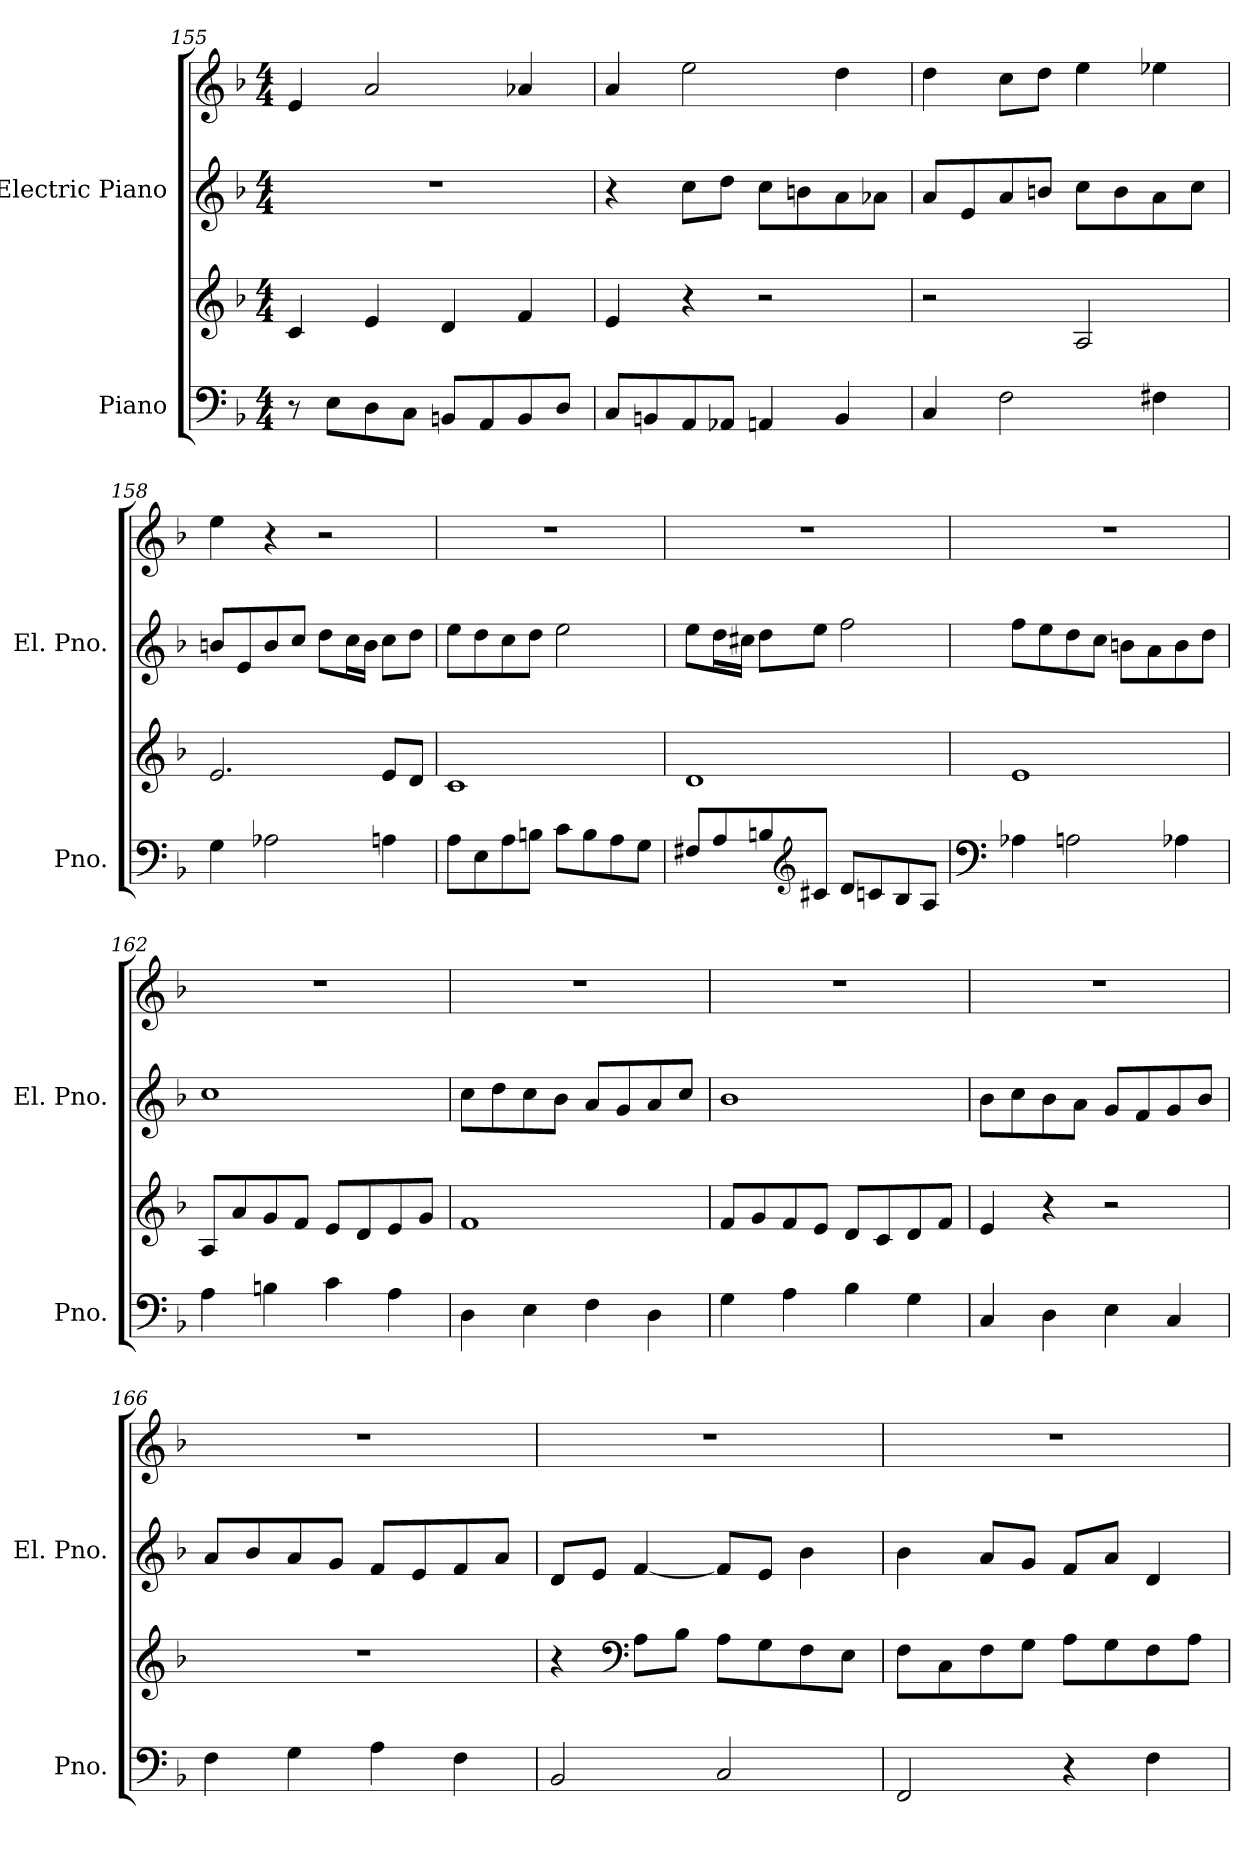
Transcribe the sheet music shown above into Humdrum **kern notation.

**kern	**kern	**kern	**kern
*part2	*part2	*part1	*part1
*staff4	*staff3	*staff2	*staff1
*I"Piano	*	*I"Electric Piano	*
*I'Pno.	*	*I'El. Pno.	*
*clefF4	*clefG2	*clefG2	*clefG2
*k[b-]	*k[b-]	*k[b-]	*k[b-]
*M4/4	*M4/4	*M4/4	*M4/4
=155	=155	=155	=155
8r	4c/	1r	4e/
8E\L	.	.	.
8D\	4e/	.	2a/
8C\J	.	.	.
8BBn/L	4d/	.	.
8AA/	.	.	.
8BB/	4f/	.	4a-X/
8D/J	.	.	.
=156	=156	=156	=156
8C/L	4e/	4r	4a/
8BBn/	.	.	.
8AA/	4r	8cc\L	2ee\
8AA-X/J	.	8dd\J	.
4AAn/	2r	8cc\L	.
.	.	8bn\	.
4BB/	.	8a\	4dd\
.	.	8a-X\J	.
!!LO:LB:g=z
=157	=157	=157	=157
4C/	2r	8a/L	4dd\
.	.	8e/	.
2F\	.	8a/	8cc\L
.	.	8bn/J	8dd\J
.	2A/	8cc\L	4ee\
.	.	8b\	.
4F#X\	.	8a\	4ee-X\
.	.	8cc\J	.
=158	=158	=158	=158
4G\	2.e/	8bn/L	4ee\
.	.	8e/	.
2A-X\	.	8b/	4r
.	.	8cc/J	.
.	.	8dd\L	2r
.	.	16cc\L	.
.	.	16b\JJ	.
4An\	8e/L	8cc\L	.
.	8d/J	8dd\J	.
=159	=159	=159	=159
8A\L	1c	8ee\L	1r
8E\	.	8dd\	.
8A\	.	8cc\	.
8Bn\J	.	8dd\J	.
8c\L	.	2ee\	.
8B\	.	.	.
8A\	.	.	.
8G\J	.	.	.
!!LO:LB:g=z
=160	=160	=160	=160
8F#X/L	1d	8ee\L	1r
8A/	.	16dd\L	.
.	.	16cc#X\JJ	.
8Bn/	.	8dd\L	.
*clefG2	*	*	*
8c#X/J	.	8ee\J	.
8d/L	.	2ff\	.
8cn/	.	.	.
8B/	.	.	.
8A/J	.	.	.
=161	=161	=161	=161
*clefF4	*	*	*
4A-X\	1e	8ff\L	1r
.	.	8ee\	.
2An\	.	8dd\	.
.	.	8cc\J	.
.	.	8bn\L	.
.	.	8a\	.
4A-X\	.	8b\	.
.	.	8dd\J	.
=162	=162	=162	=162
4A\	8A/L	1cc	1r
.	8a/	.	.
4Bn\	8g/	.	.
.	8f/J	.	.
4c\	8e/L	.	.
.	8d/	.	.
4A\	8e/	.	.
.	8g/J	.	.
!!LO:PB:g=z
=163	=163	=163	=163
4D\	1f	8cc\L	1r
.	.	8dd\	.
4E\	.	8cc\	.
.	.	8b-\J	.
4F\	.	8a/L	.
.	.	8g/	.
4D\	.	8a/	.
.	.	8cc/J	.
=164	=164	=164	=164
4G\	8f/L	1b-	1r
.	8g/	.	.
4A\	8f/	.	.
.	8e/J	.	.
4B-\	8d/L	.	.
.	8c/	.	.
4G\	8d/	.	.
.	8f/J	.	.
=165	=165	=165	=165
4C/	4e/	8b-\L	1r
.	.	8cc\	.
4D\	4r	8b-\	.
.	.	8a\J	.
4E\	2r	8g/L	.
.	.	8f/	.
4C/	.	8g/	.
.	.	8b-/J	.
=166	=166	=166	=166
4F\	1r	8a/L	1r
.	.	8b-/	.
4G\	.	8a/	.
.	.	8g/J	.
4A\	.	8f/L	.
.	.	8e/	.
4F\	.	8f/	.
.	.	8a/J	.
!!LO:LB:g=z
=167	=167	=167	=167
2BB-/	4r	8d/L	1r
.	.	8e/J	.
*	*clefF4	*	*
.	8A\L	[4f/	.
.	8B-\J	.	.
2C/	8A\L	8f/L]	.
.	8G\	8e/J	.
.	8F\	4b-\	.
.	8E\J	.	.
=168	=168	=168	=168
2FF/	8F\L	4b-\	1r
.	8C\	.	.
.	8F\	8a/L	.
.	8G\J	8g/J	.
4r	8A\L	8f/L	.
.	8G\	8a/J	.
4F\	8F\	4d/	.
.	8A\J	.	.
=	=	=	=
*-	*-	*-	*-
